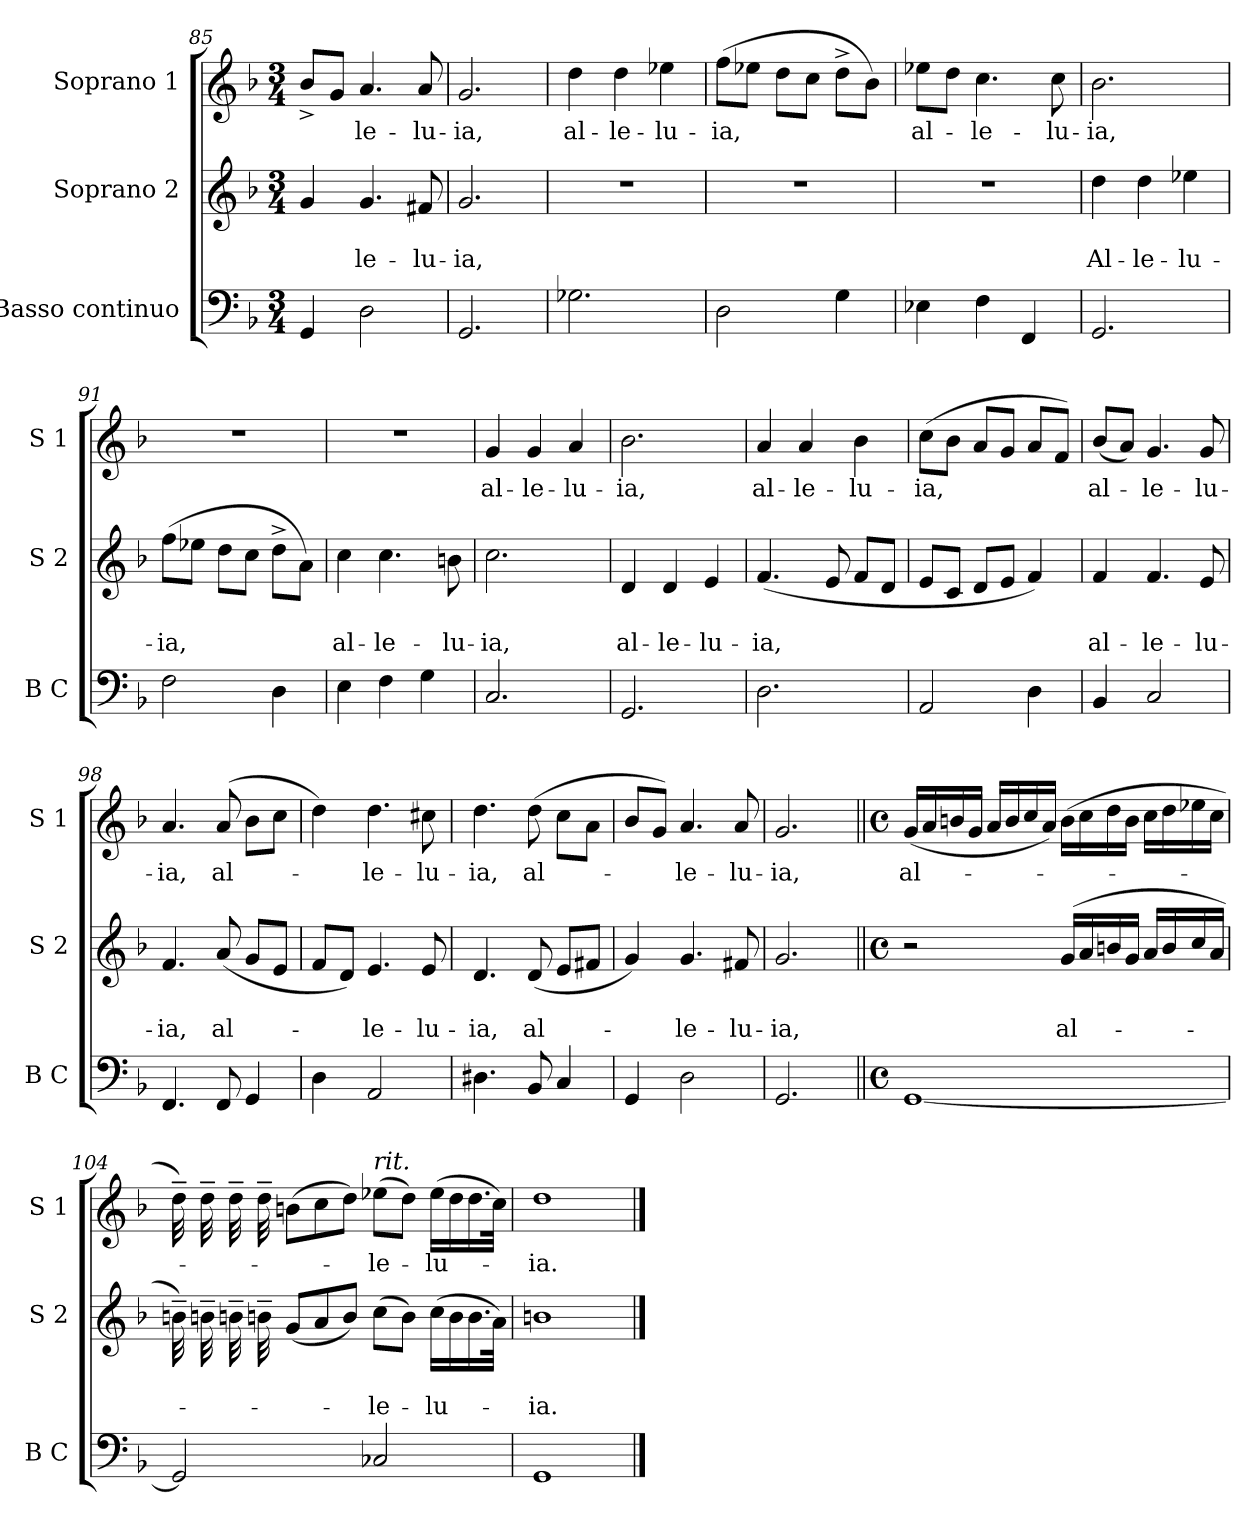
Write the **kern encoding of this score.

**kern	**kern	**text	**text	**kern	**text
*part3	*part2	*part2	*part2	*part1	*part1
*staff3	*staff2	*staff2	*staff2	*staff1	*staff1
*I"Basso continuo	*I"Soprano 2	*	*	*I"Soprano 1	*
*I'B C	*I'S 2	*	*	*I'S 1	*
*clefF4	*clefG2	*	*	*clefG2	*
*ITrd7c12	*	*	*	*	*
*k[b-]	*k[b-]	*	*	*k[b-]	*
*F:	*F:	*	*	*F:	*
*M3/4	*M3/4	*	*	*M3/4	*
=85	=85	=85	=85	=85	=85
4GGG/	4g/	.	.	8b-^</L	.
.	.	.	.	8g/J	.
!	!	!	!LO:LY:b	!	!LO:LY:b
2DD\	4.g/	.	-le-	4.a/	-le-
!	!	!	!LO:LY:b	!	!LO:LY:b
.	8f#X/	.	-lu-	8a/	-lu-
=86	=86	=86	=86	=86	=86
!	!	!	!LO:LY:b	!	!LO:LY:b
2.GGG/	2.g/	.	-ia,	2.g/	-ia,
=87	=87	=87	=87	=87	=87
!	!LO:N:vis=1	!	!	!	!LO:LY:b
2.GG-\	2.r	.	.	4dd\	al-
!	!	!	!	!	!LO:LY:b
.	.	.	.	4dd\	-le-
!	!	!	!	!	!LO:LY:b
.	.	.	.	4ee-X\	-lu-
!!LO:PB:g=z
=88	=88	=88	=88	=88	=88
!	!LO:N:vis=1	!	!	!	!LO:LY:b
2DD\	2.r	.	.	(>8ff\L	-ia,
.	.	.	.	8ee-X\J	.
.	.	.	.	8dd\L	.
.	.	.	.	8cc\J	.
4GG\	.	.	.	8dd^>\L	.
.	.	.	.	8b-\J)	.
=89	=89	=89	=89	=89	=89
!	!LO:N:vis=1	!	!	!	!LO:LY:b
4EE-X\	2.r	.	.	8ee-X\L	al-
.	.	.	.	8dd\J	.
!	!	!	!	!	!LO:LY:b
4FF>\	.	.	.	4.cc\	-le-
4FFF</	.	.	.	.	.
!	!	!	!	!	!LO:LY:b
.	.	.	.	8cc\	-lu-
=90	=90	=90	=90	=90	=90
!	!	!	!LO:LY:b	!	!LO:LY:b
2.GGG/	4dd\	.	Al-	2.b-\	-ia,
!	!	!	!LO:LY:b	!	!
.	4dd\	.	-le-	.	.
!	!	!	!LO:LY:b	!	!
.	4ee-X\	.	-lu-	.	.
=91	=91	=91	=91	=91	=91
!	!	!	!LO:LY:b	!LO:N:vis=1	!
2FF\	(>8ff\L	.	-ia,	2.r	.
.	8ee-X\J	.	.	.	.
.	8dd\L	.	.	.	.
.	8cc\J	.	.	.	.
4DD\	8dd^>\L	.	.	.	.
.	8a\J)	.	.	.	.
=92	=92	=92	=92	=92	=92
!	!	!	!LO:LY:b	!LO:N:vis=1	!
4EE>\	4cc\	.	al-	2.r	.
!	!	!	!LO:LY:b	!	!
4FF\	4.cc\	.	-le-	.	.
4GG\	.	.	.	.	.
!	!	!	!LO:LY:b	!	!
.	8bn\	.	-lu-	.	.
=93	=93	=93	=93	=93	=93
!	!	!	!LO:LY:b	!	!LO:LY:b
2.CC/	2.cc\	.	-ia,	4g/	al-
!	!	!	!	!	!LO:LY:b
.	.	.	.	4g/	-le-
!	!	!	!	!	!LO:LY:b
.	.	.	.	4a/	-lu-
!!LO:LB:g=z
=94	=94	=94	=94	=94	=94
!	!	!	!LO:LY:b	!	!LO:LY:b
2.GGG/	4d/	.	al-	2.b-\	-ia,
!	!	!	!LO:LY:b	!	!
.	4d/	.	-le-	.	.
!	!	!	!LO:LY:b	!	!
.	4e/	.	-lu-	.	.
=95	=95	=95	=95	=95	=95
!	!	!	!LO:LY:b	!	!LO:LY:b
2.DD\	(<4.f/	.	-ia,	4a/	al-
!	!	!	!	!	!LO:LY:b
.	.	.	.	4a/	-le-
.	8e/	.	.	.	.
!	!	!	!	!	!LO:LY:b
.	8f/L	.	.	4b-\	-lu-
.	8d/J	.	.	.	.
=96	=96	=96	=96	=96	=96
!	!	!	!	!	!LO:LY:b
2AAA/	8e/L	.	.	(>8cc\L	-ia,
.	8c/J	.	.	8b-\J	.
.	8d/L	.	.	8a/L	.
.	8e/J	.	.	8g/J	.
4DD\	4f/)	.	.	8a/L	.
.	.	.	.	8f/J)	.
=97	=97	=97	=97	=97	=97
!	!	!	!LO:LY:b	!	!LO:LY:b
4BBB-/	4f/	.	al-	(<8b-/L	al-
.	.	.	.	8a/J)	.
!	!	!	!LO:LY:b	!	!LO:LY:b
2CC/	4.f/	.	-le-	4.g/	-le-
!	!	!	!LO:LY:b	!	!LO:LY:b
.	8e/	.	-lu-	8g/	-lu-
!!LO:LB:g=z
=98	=98	=98	=98	=98	=98
!	!	!	!LO:LY:b	!	!LO:LY:b
4.FFF/	4.f/	.	-ia,	4.a/	-ia,
!	!	!	!LO:LY:b	!	!LO:LY:b
8FFF/	(<8a/	.	al-	(8a/	al-
4GGG/	8g/L	.	.	8b-\L	.
.	8e/J	.	.	8cc\J	.
=99	=99	=99	=99	=99	=99
4DD\	8f/L	.	.	4dd\)	.
.	8d/J)	.	.	.	.
!	!	!	!LO:LY:b	!	!LO:LY:b
2AAA/	4.e/	.	-le-	4.dd\	-le-
!	!	!	!LO:LY:b	!	!LO:LY:b
.	8e/	.	-lu-	8cc#X\	-lu-
=100	=100	=100	=100	=100	=100
!	!	!	!LO:LY:b	!	!LO:LY:b
4.DD#\	4.d/	.	-ia,	4.dd\	-ia,
!	!	!	!LO:LY:b	!	!LO:LY:b
8BBB-/	(<8d/	.	al-	(>8dd\	al-
4CC/	8e/L	.	.	8cc\L	.
.	8f#X/J	.	.	8a\J	.
=101	=101	=101	=101	=101	=101
4GGG/	4g/)	.	.	8b-/L	.
.	.	.	.	8g/J)	.
!	!	!	!LO:LY:b	!	!LO:LY:b
2DD\	4.g/	.	-le-	4.a/	-le-
!	!	!	!LO:LY:b	!	!LO:LY:b
.	8f#X/	.	-lu-	8a/	-lu-
=102	=102	=102	=102	=102	=102
!	!	!	!LO:LY:b	!	!LO:LY:b
2.GGG/	2.g/	.	-ia,	2.g/	-ia,
!!LO:LB:g=z
=103||	=103||	=103||	=103||	=103||	=103||
*M4/4	*M4/4	*	*	*M4/4	*
*met(c)	*met(c)	*	*	*met(c)	*
!	!	!	!	!	!LO:LY:b
[<1GGG	2r	.	.	(<16g/LL	al-
.	.	.	.	16a/	.
.	.	.	.	16bn/	.
.	.	.	.	16g/JJ	.
.	.	.	.	16a/LL	.
.	.	.	.	16b/	.
.	.	.	.	16cc/	.
.	.	.	.	16a/JJ)	.
!	!	!	!LO:LY:b	!	!
.	(>16g/LL	.	al-	(>16b\LL	.
.	16a/	.	.	16cc\	.
.	16bn/	.	.	16dd\	.
.	16g/JJ	.	.	16b\JJ	.
.	16a/LL	.	.	16cc\LL	.
.	16b/	.	.	16dd\	.
.	16cc/	.	.	16ee-X\	.
.	16a/JJ	.	.	16cc\JJ	.
=104	=104	=104	=104	=104	=104
*	*tremolo	*	*	*	*
*	*	*	*	*tremolo	*
2GGG/]	32bn~>\)	.	.	32dd~>\)	.
.	32bn~>\)	.	.	32dd~>\)	.
.	32bn~>\)	.	.	32dd~>\)	.
.	32bn~>\)	.	.	32dd~>\)	.
*	*	*	*	*Xtremolo	*
*	*Xtremolo	*	*	*	*
.	(<8g/L	.	.	(>8bn\L	.
.	8a/	.	.	8cc\	.
.	8b/J)	.	.	8dd\J)	.
!	!	!	!	!LO:TX:a:i:t=rit.	!
!	!	!	!LO:LY:b	!	!LO:LY:b
2CC-/	(>8cc\L	.	-le-	(>8ee-X\L	-le-
.	8b\J)	.	.	8dd\J)	.
!	!	!	!LO:LY:b	!	!LO:LY:b
.	(>16cc\LL	.	-lu-	(>16ee-\LL	-lu-
.	16b\	.	.	16dd\	.
.	16.b\	.	.	16.dd\	.
.	32a\JJk)	.	.	32cc\JJk)	.
=105	=105	=105	=105	=105	=105
!	!	!	!LO:LY:b	!	!LO:LY:b
1GGG	1bn	.	-ia.	1dd	-ia.
==	==	==	==	==	==
*-	*-	*-	*-	*-	*-
